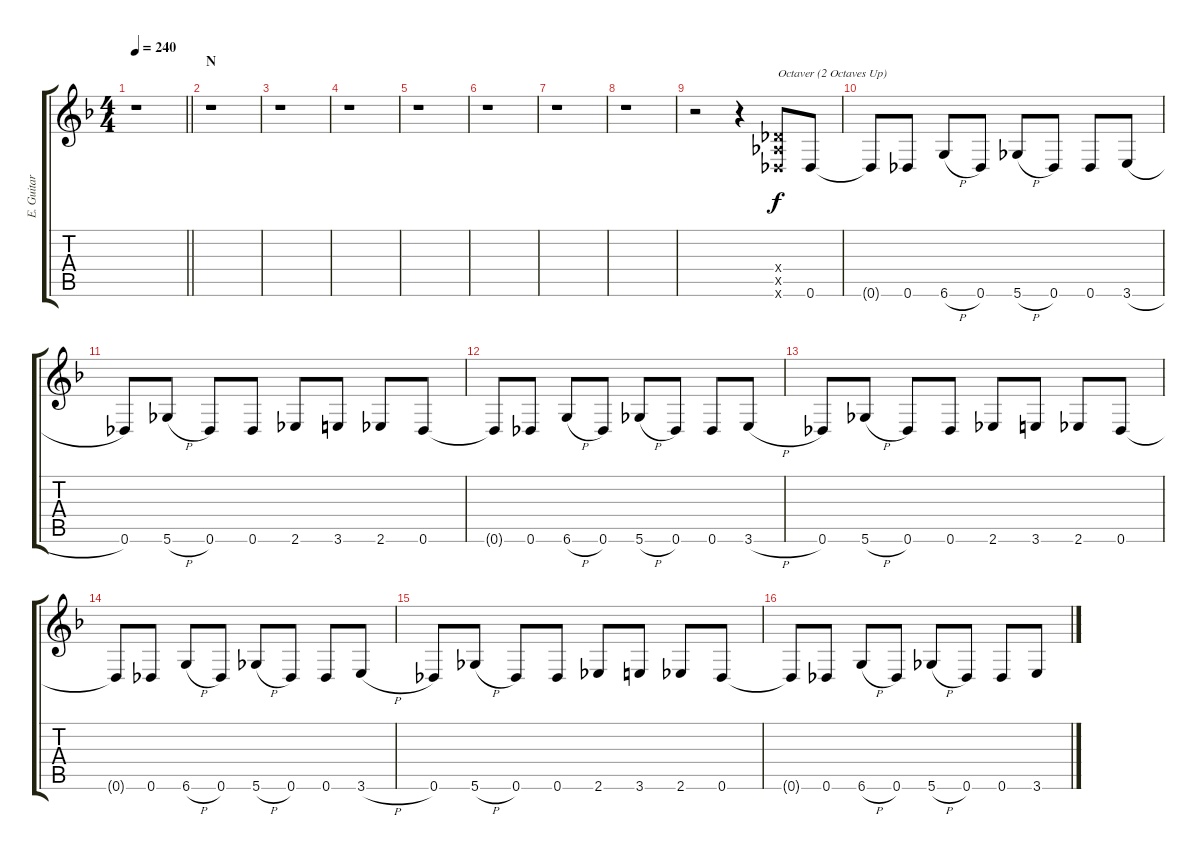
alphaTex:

\track ("E. Guitar III" "E. Guitar ") {instrument distortionguitar}
\staff {score tabs}
\tuning (Eb4 Bb3 Gb3 Db3 Ab2 Db2) {hide}
\ts (4 4)
\tempo 240
\clef g2
\barLineRight lightlight
\ks f
r.1{dy f} |
\section ("" "N")
r.1 |
r.1 |
r.1 |
r.1 |
r.1 |
r.1 |
r.1 |
r.2 r.4 (0.4{x} 0.5{x} 0.6{x}).8{txt "Octaver (2 Octaves Up)"} 0.6.8 |
0.6{t}.8 0.6.8 6.6{h}.8 0.6.8 5.6{h}.8 0.6.8 0.6.8 3.6{h}.8 |
0.6.8 5.6{h}.8 0.6.8 0.6.8 2.6.8 3.6.8 2.6.8 0.6.8 |
0.6{t}.8 0.6.8 6.6{h}.8 0.6.8 5.6{h}.8 0.6.8 0.6.8 3.6{h}.8 |
0.6.8 5.6{h}.8 0.6.8 0.6.8 2.6.8 3.6.8 2.6.8 0.6.8 |
0.6{t}.8 0.6.8 6.6{h}.8 0.6.8 5.6{h}.8 0.6.8 0.6.8 3.6{h}.8 |
0.6.8 5.6{h}.8 0.6.8 0.6.8 2.6.8 3.6.8 2.6.8 0.6.8 |
0.6{t}.8 0.6.8 6.6{h}.8 0.6.8 5.6{h}.8 0.6.8 0.6.8 3.6{h}.8
